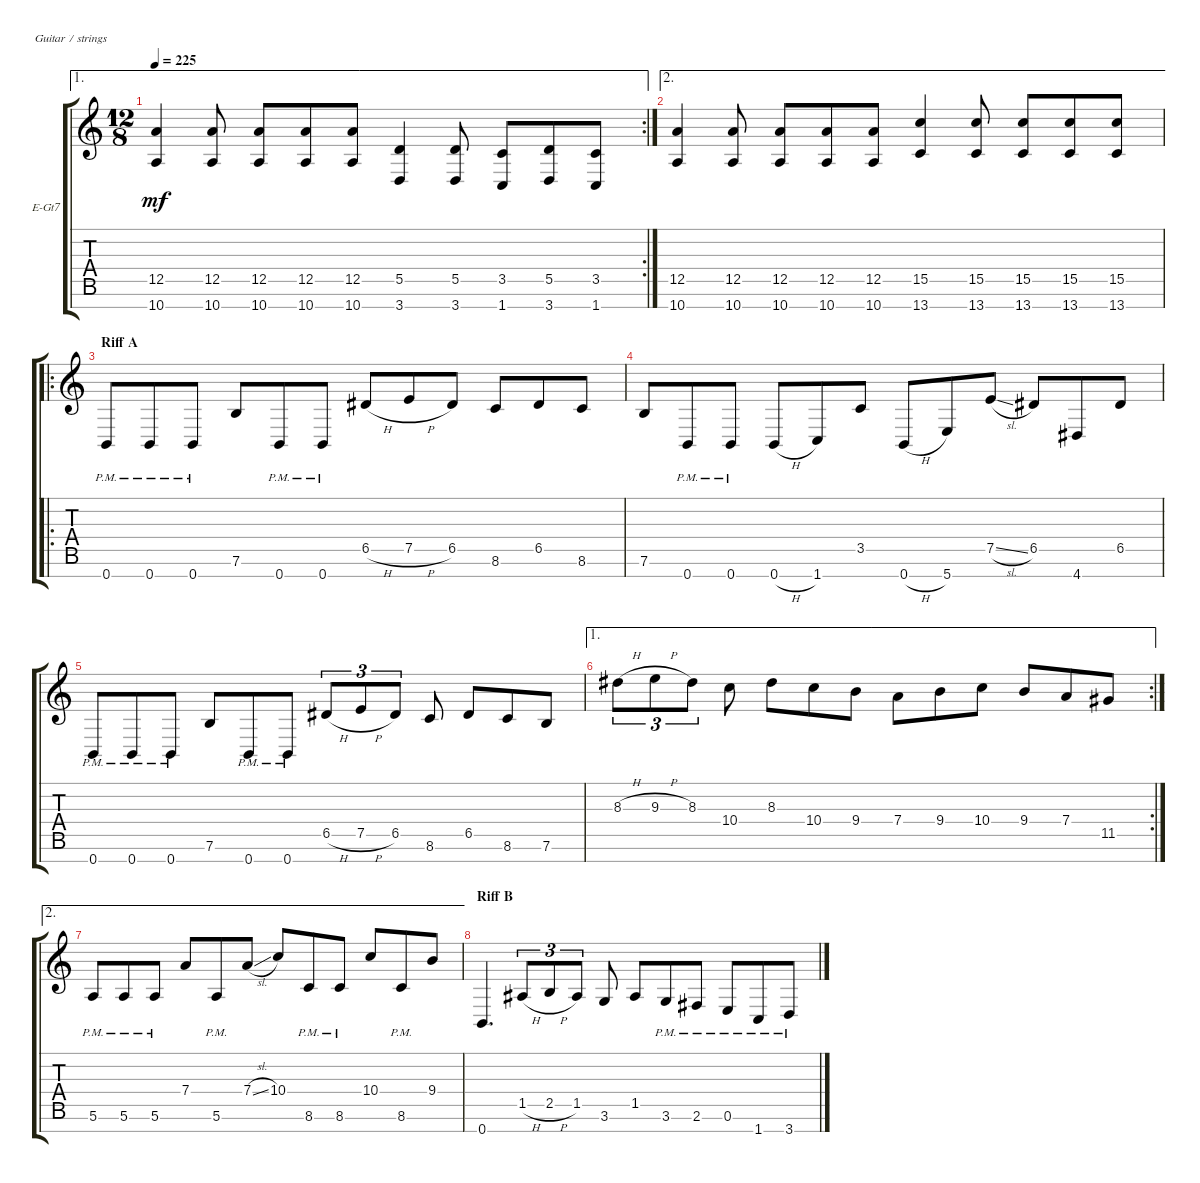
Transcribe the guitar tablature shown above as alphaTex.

\defaultSystemsLayout 4
\bracketExtendMode groupsimilarinstruments
\firstSystemTrackNameOrientation horizontal
\otherSystemsTrackNameOrientation horizontal
\track ("Rhythm Guitar (L)" "E-Gt7") {instrument overdrivenguitar}
\staff {score tabs}
\tuning (E4 B3 G3 D3 A2 E2 B1)
\ae 1
\rc 2
\ts (12 8)
\tempo 225
\clef g2
\ks c
(12.5 10.7).4{dy mf} (12.5 10.7).8 (10.7 12.5).8 (12.5 10.7).8 (12.5 10.7).8 (5.5 3.7).4 (3.7 5.5).8 (3.5 1.7).8 (5.5 3.7).8 (3.5 1.7).8 |
\ae 2
(12.5 10.7).4 (10.7 12.5).8 (10.7 12.5).8 (12.5 10.7).8 (12.5 10.7).8 (15.5 13.7).4 (15.5 13.7).8 (15.5 13.7).8 (15.5 13.7).8 (15.5 13.7).8 |
\ro
\section ("" "Riff A")
0.7{pm}.8 0.7{pm}.8 0.7{pm}.8 7.6.8 0.7{pm}.8 0.7{pm}.8 6.5{h}.8 7.5{h}.8 6.5.8 8.6.8 6.5.8 8.6.8 |
7.6.8 0.7{pm}.8 0.7{pm}.8 0.7{h}.8 1.7.8 3.5.8 0.7{h}.8 5.7.8 7.5{sl}.8 6.5.8 4.7.8 6.5.8 |
0.7{pm}.8 0.7{pm}.8 0.7{pm}.8 7.6.8 0.7{pm}.8 0.7{pm}.8 6.5{h}.8{tu (3 2)} 7.5{h}.8{tu (3 2)} 6.5.8{tu (3 2)} 8.6.8 6.5.8 8.6.8 7.6.8 |
\ae 1
\rc 2
8.3{h}.8{tu (3 2)} 9.3{h}.8{tu (3 2)} 8.3.8{tu (3 2)} 10.4.8 8.3.8 10.4.8 9.4.8 7.4.8 9.4.8 10.4.8 9.4.8 7.4.8 11.5.8 |
\ae 2
5.6{pm}.8 5.6{pm}.8 5.6{pm}.8 7.4.8 5.6{pm}.8 7.4{sl}.8 10.4.8 8.6{pm}.8 8.6{pm}.8 10.4.8 8.6{pm}.8 9.4.8 |
\section ("" "Riff B")
0.7.4{d} 1.5{h}.8{tu (3 2)} 2.5{h}.8{tu (3 2)} 1.5.8{tu (3 2)} 3.6.8 1.5.8 3.6{pm}.8 2.6{pm}.8 0.6{pm}.8 1.7{pm}.8 3.7{pm}.8
